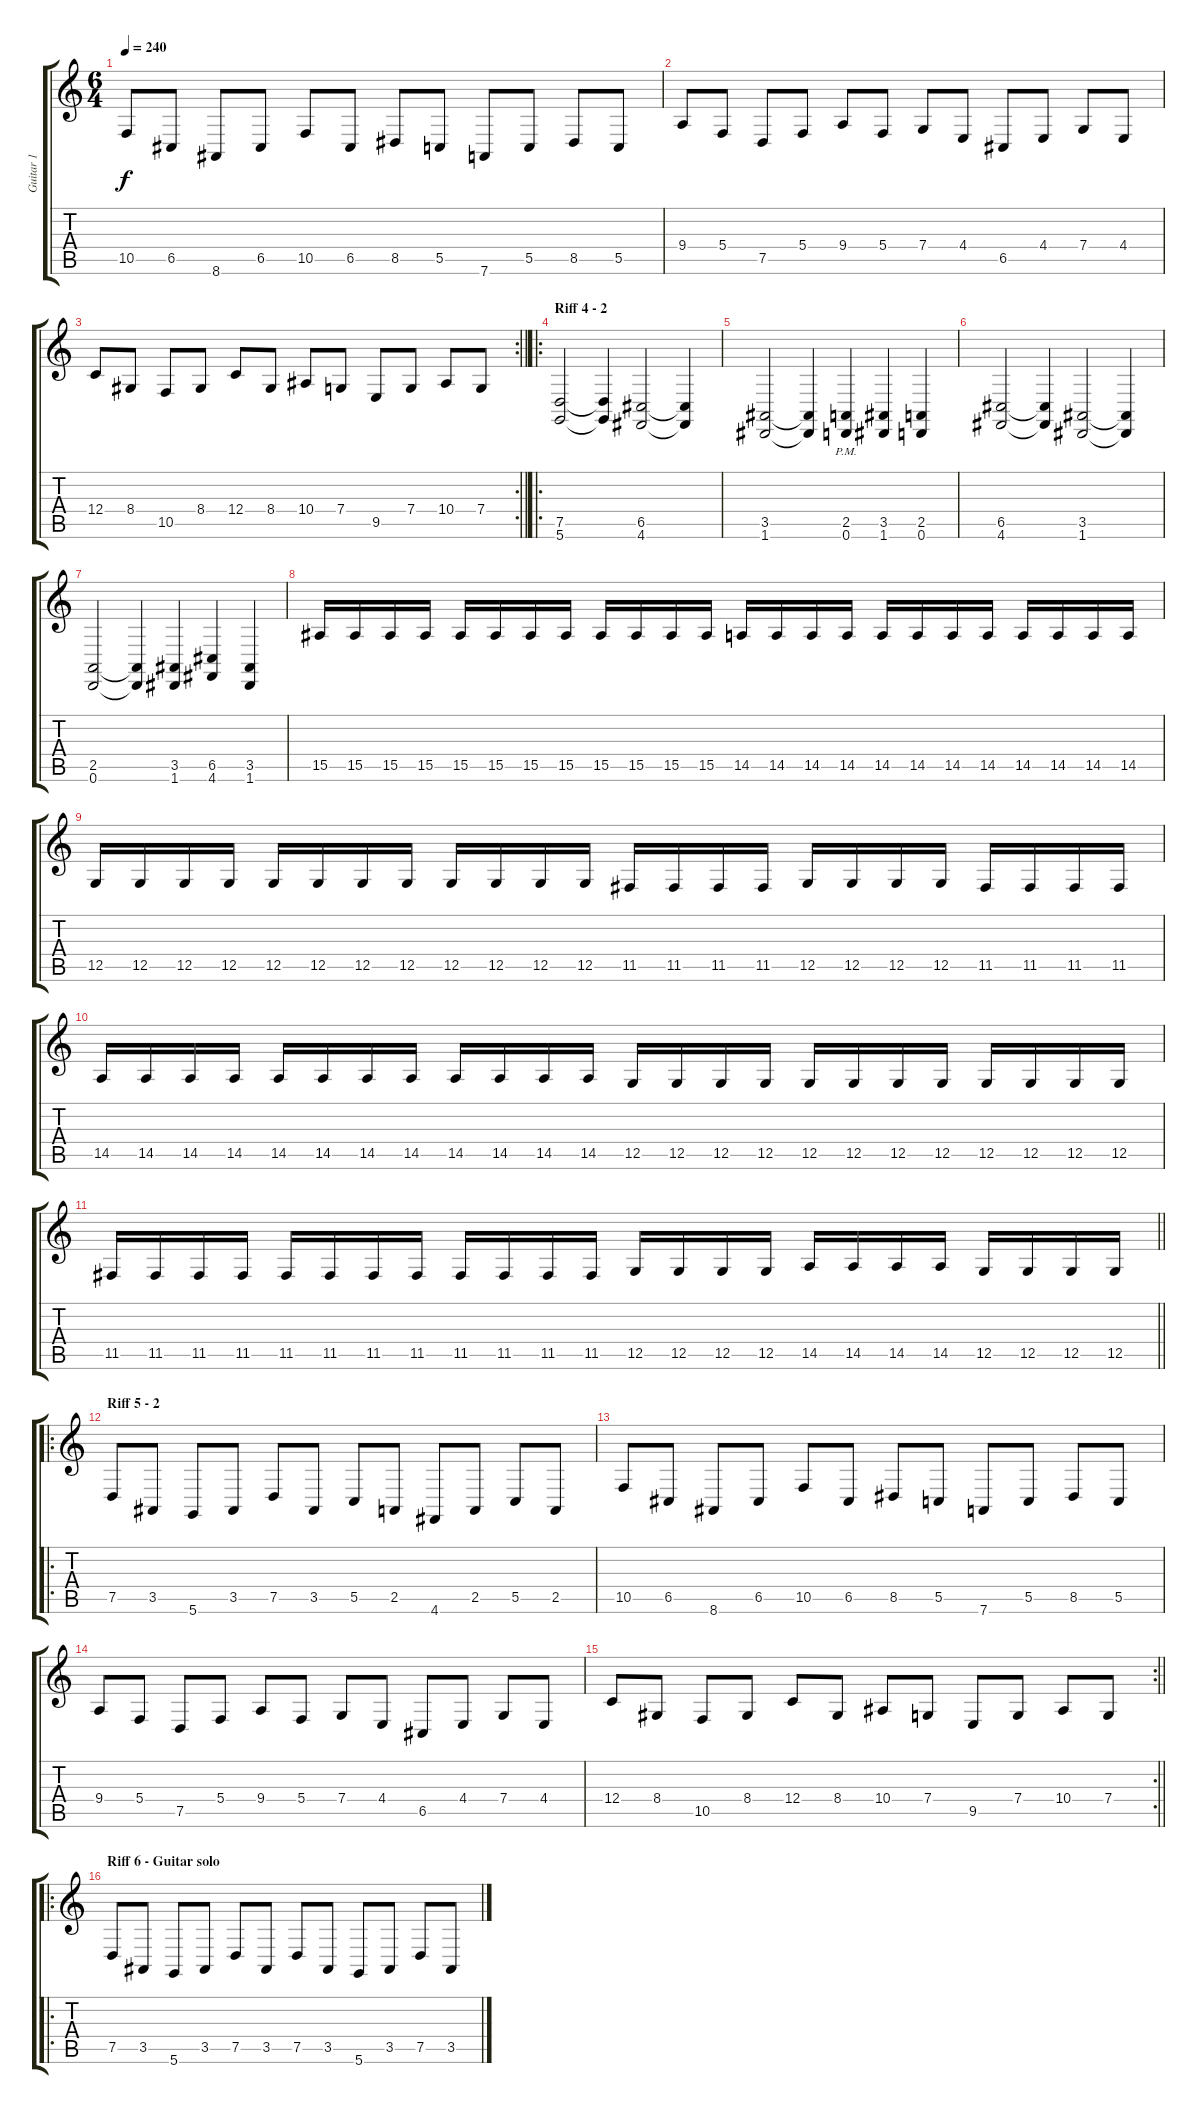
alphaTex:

\track ("Guitar 1" "Guitar 1") {instrument churchorgan}
\staff {score tabs}
\tuning (D4 A3 F3 C3 G2 D2) {hide}
\ts (6 4)
\tempo 240
\clef g2
\ks c
10.5.8{dy f} 6.5.8 8.6.8 6.5.8 10.5.8 6.5.8 8.5.8 5.5.8 7.6.8 5.5.8 8.5.8 5.5.8 |
9.4.8 5.4.8 7.5.8 5.4.8 9.4.8 5.4.8 7.4.8 4.4.8 6.5.8 4.4.8 7.4.8 4.4.8 |
\rc 2
\barLineRight lightlight
12.4.8 8.4.8 10.5.8 8.4.8 12.4.8 8.4.8 10.4.8 7.4.8 9.5.8 7.4.8 10.4.8 7.4.8 |
\ro
\section ("" "Riff 4 - 2")
(7.5 5.6).2 (7.5{t} 5.6{t}).4 (6.5 4.6).2 (6.5{t} 4.6{t}).4 |
(3.5 1.6).2 (3.5{t} 1.6{t}).4 (2.5{pm} 0.6).4 (3.5 1.6).4 (2.5 0.6).4 |
(6.5 4.6).2 (6.5{t} 4.6{t}).4 (3.5 1.6).2 (3.5{t} 1.6{t}).4 |
(2.5 0.6).2 (2.5{t} 0.6{t}).4 (3.5 1.6).4 (6.5 4.6).4 (3.5 1.6).4 |
15.5.16 15.5.16 15.5.16 15.5.16 15.5.16 15.5.16 15.5.16 15.5.16 15.5.16 15.5.16 15.5.16 15.5.16 14.5.16 14.5.16 14.5.16 14.5.16 14.5.16 14.5.16 14.5.16 14.5.16 14.5.16 14.5.16 14.5.16 14.5.16 |
12.5.16 12.5.16 12.5.16 12.5.16 12.5.16 12.5.16 12.5.16 12.5.16 12.5.16 12.5.16 12.5.16 12.5.16 11.5.16 11.5.16 11.5.16 11.5.16 12.5.16 12.5.16 12.5.16 12.5.16 11.5.16 11.5.16 11.5.16 11.5.16 |
14.5.16 14.5.16 14.5.16 14.5.16 14.5.16 14.5.16 14.5.16 14.5.16 14.5.16 14.5.16 14.5.16 14.5.16 12.5.16 12.5.16 12.5.16 12.5.16 12.5.16 12.5.16 12.5.16 12.5.16 12.5.16 12.5.16 12.5.16 12.5.16 |
\barLineRight lightlight
11.5.16 11.5.16 11.5.16 11.5.16 11.5.16 11.5.16 11.5.16 11.5.16 11.5.16 11.5.16 11.5.16 11.5.16 12.5.16 12.5.16 12.5.16 12.5.16 14.5.16 14.5.16 14.5.16 14.5.16 12.5.16 12.5.16 12.5.16 12.5.16 |
\ro
\section ("" "Riff 5 - 2")
7.5.8 3.5.8 5.6.8 3.5.8 7.5.8 3.5.8 5.5.8 2.5.8 4.6.8 2.5.8 5.5.8 2.5.8 |
10.5.8 6.5.8 8.6.8 6.5.8 10.5.8 6.5.8 8.5.8 5.5.8 7.6.8 5.5.8 8.5.8 5.5.8 |
9.4.8 5.4.8 7.5.8 5.4.8 9.4.8 5.4.8 7.4.8 4.4.8 6.5.8 4.4.8 7.4.8 4.4.8 |
\rc 2
\barLineRight lightlight
12.4.8 8.4.8 10.5.8 8.4.8 12.4.8 8.4.8 10.4.8 7.4.8 9.5.8 7.4.8 10.4.8 7.4.8 |
\ro
\section ("" "Riff 6 - Guitar solo ")
7.5.8 3.5.8 5.6.8 3.5.8 7.5.8 3.5.8 7.5.8 3.5.8 5.6.8 3.5.8 7.5.8 3.5.8
